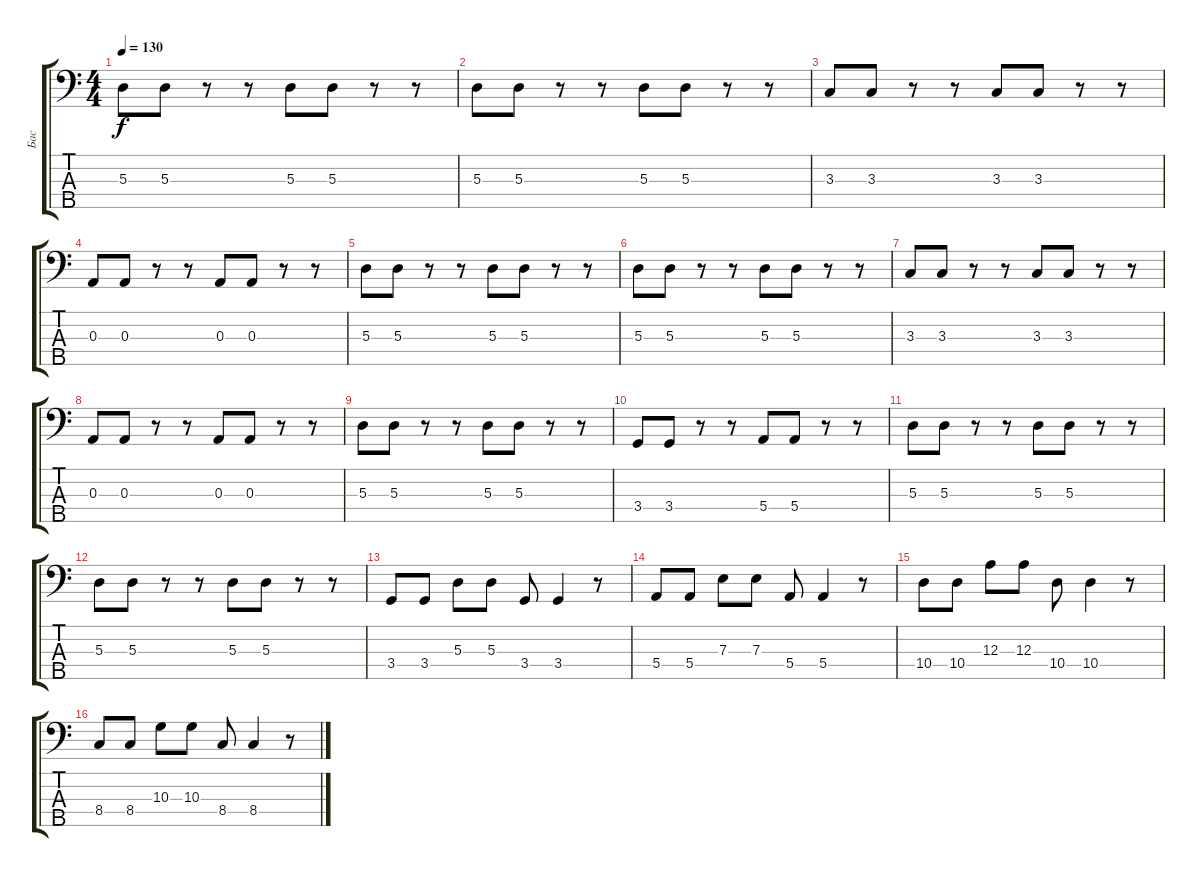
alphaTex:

\track ("Бас" "Бас") {instrument synthbass2}
\staff {score tabs}
\tuning (G2 D2 A1 E1 B0) {hide}
\ts (4 4)
\tempo 130
\clef f4
\ks c
5.3.8{dy f} 5.3.8 r.8 r.8 5.3.8 5.3.8 r.8 r.8 |
5.3.8 5.3.8 r.8 r.8 5.3.8 5.3.8 r.8 r.8 |
3.3.8 3.3.8 r.8 r.8 3.3.8 3.3.8 r.8 r.8 |
0.3.8 0.3.8 r.8 r.8 0.3.8 0.3.8 r.8 r.8 |
5.3.8 5.3.8 r.8 r.8 5.3.8 5.3.8 r.8 r.8 |
5.3.8 5.3.8 r.8 r.8 5.3.8 5.3.8 r.8 r.8 |
3.3.8 3.3.8 r.8 r.8 3.3.8 3.3.8 r.8 r.8 |
0.3.8 0.3.8 r.8 r.8 0.3.8 0.3.8 r.8 r.8 |
5.3.8 5.3.8 r.8 r.8 5.3.8 5.3.8 r.8 r.8 |
3.4.8 3.4.8 r.8 r.8 5.4.8 5.4.8 r.8 r.8 |
5.3.8 5.3.8 r.8 r.8 5.3.8 5.3.8 r.8 r.8 |
5.3.8 5.3.8 r.8 r.8 5.3.8 5.3.8 r.8 r.8 |
3.4.8 3.4.8 5.3.8 5.3.8 3.4.8 3.4.4 r.8 |
5.4.8 5.4.8 7.3.8 7.3.8 5.4.8 5.4.4 r.8 |
10.4.8 10.4.8 12.3.8 12.3.8 10.4.8 10.4.4 r.8 |
8.4.8 8.4.8 10.3.8 10.3.8 8.4.8 8.4.4 r.8
